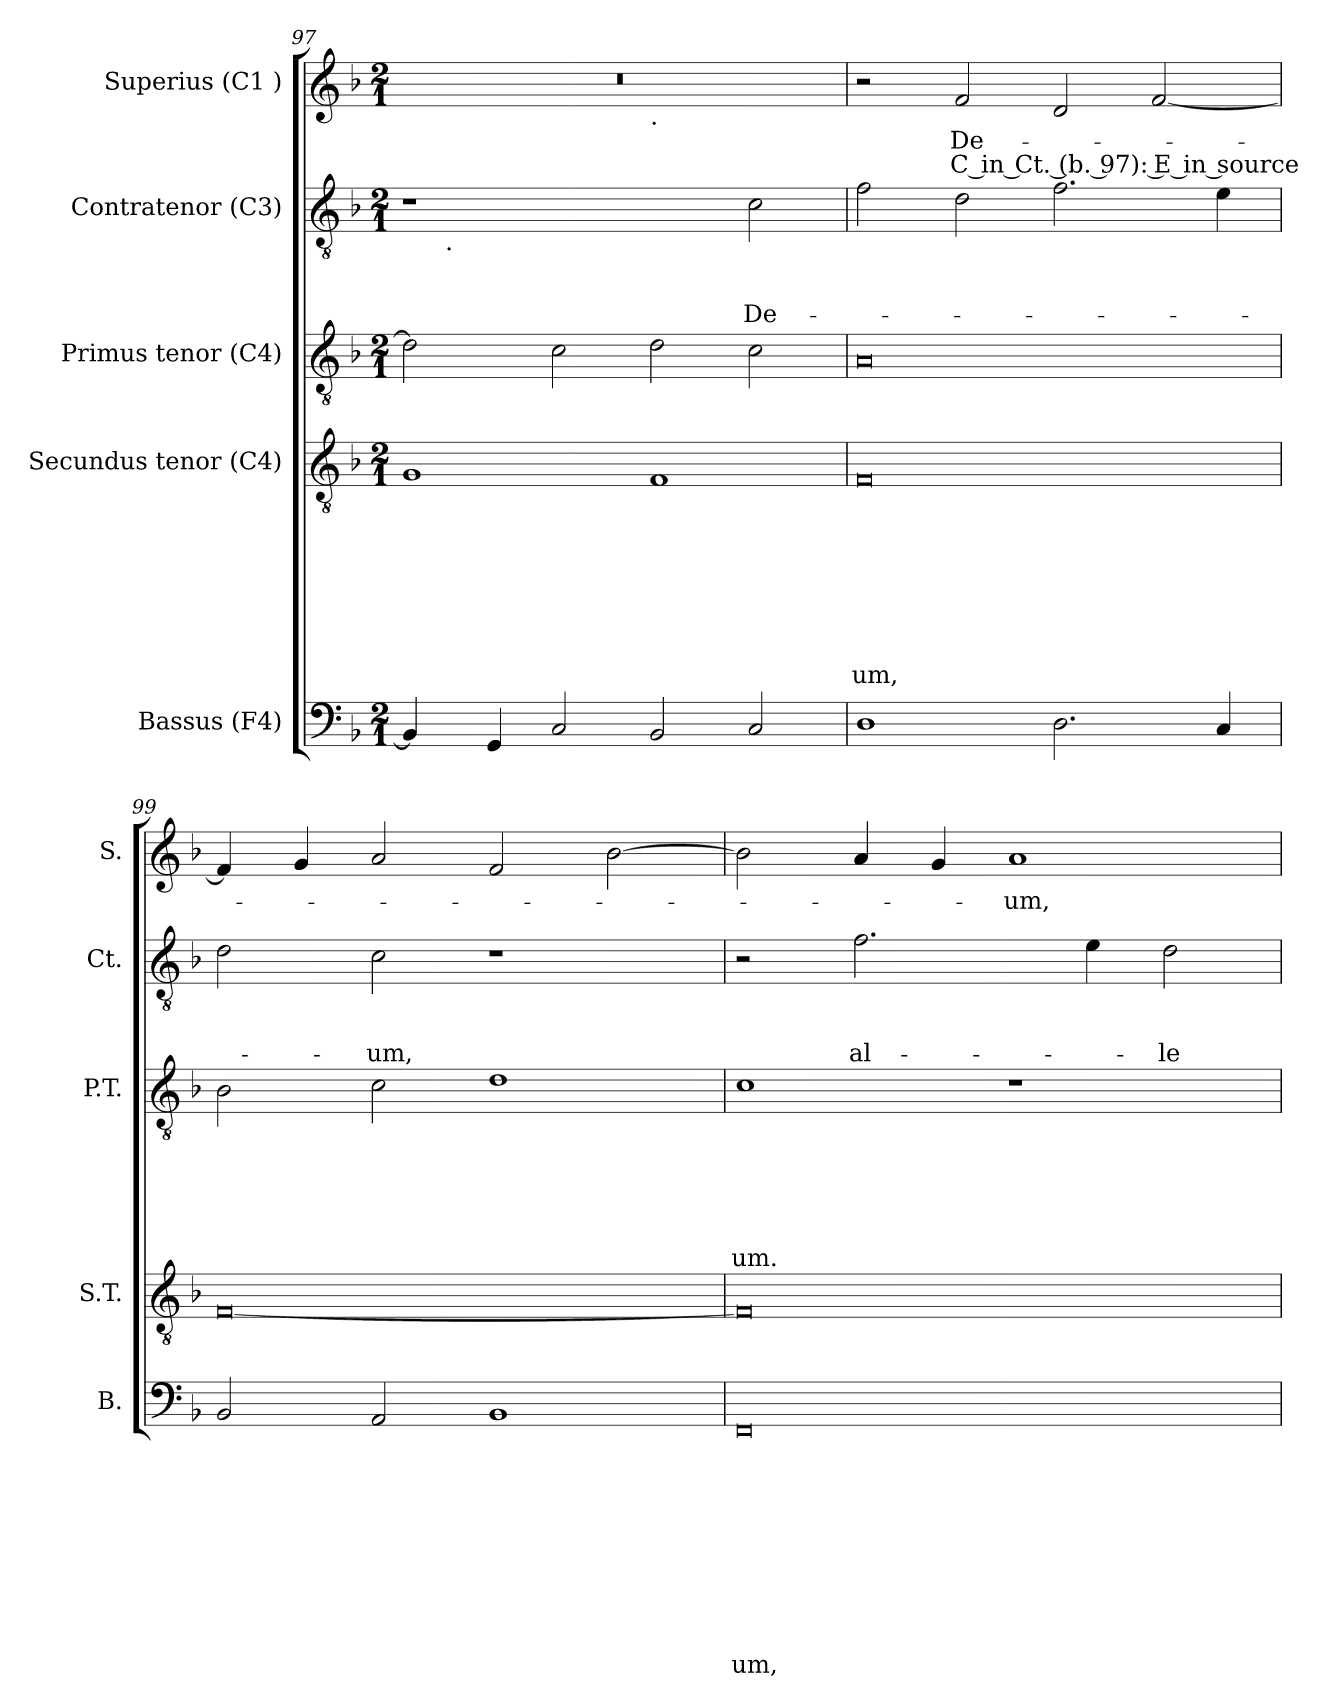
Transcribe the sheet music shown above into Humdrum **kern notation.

**kern	**text	**text	**text	**text	**text	**text	**text	**text	**text	**text	**kern	**text	**text	**text	**text	**text	**text	**text	**text	**kern	**text	**text	**text	**text	**text	**text	**kern	**text	**text	**text	**kern	**text	**text
*part5	*part5	*part5	*part5	*part5	*part5	*part5	*part5	*part5	*part5	*part5	*part4	*part4	*part4	*part4	*part4	*part4	*part4	*part4	*part4	*part3	*part3	*part3	*part3	*part3	*part3	*part3	*part2	*part2	*part2	*part2	*part1	*part1	*part1
*staff5	*staff5	*staff5	*staff5	*staff5	*staff5	*staff5	*staff5	*staff5	*staff5	*staff5	*staff4	*staff4	*staff4	*staff4	*staff4	*staff4	*staff4	*staff4	*staff4	*staff3	*staff3	*staff3	*staff3	*staff3	*staff3	*staff3	*staff2	*staff2	*staff2	*staff2	*staff1	*staff1	*staff1
*I"Bassus (F4)	*	*	*	*	*	*	*	*	*	*	*I"Secundus tenor (C4)	*	*	*	*	*	*	*	*	*I"Primus tenor (C4)	*	*	*	*	*	*	*I"Contratenor (C3)	*	*	*	*I"Superius (C1 )	*	*
*I'B.	*	*	*	*	*	*	*	*	*	*	*I'S.T.	*	*	*	*	*	*	*	*	*I'P.T.	*	*	*	*	*	*	*I'Ct.	*	*	*	*I'S.	*	*
*clefF4	*	*	*	*	*	*	*	*	*	*	*clefGv2	*	*	*	*	*	*	*	*	*clefGv2	*	*	*	*	*	*	*clefGv2	*	*	*	*clefG2	*	*
*k[b-]	*	*	*	*	*	*	*	*	*	*	*k[b-]	*	*	*	*	*	*	*	*	*k[b-]	*	*	*	*	*	*	*k[b-]	*	*	*	*k[b-]	*	*
*F:	*	*	*	*	*	*	*	*	*	*	*F:	*	*	*	*	*	*	*	*	*F:	*	*	*	*	*	*	*F:	*	*	*	*F:	*	*
*M2/1	*	*	*	*	*	*	*	*	*	*	*M2/1	*	*	*	*	*	*	*	*	*M2/1	*	*	*	*	*	*	*M2/1	*	*	*	*M2/1	*	*
=97	=97	=97	=97	=97	=97	=97	=97	=97	=97	=97	=97	=97	=97	=97	=97	=97	=97	=97	=97	=97	=97	=97	=97	=97	=97	=97	=97	=97	=97	=97	=97	=97	=97
*	*	*	*	*	*	*	*	*	*	*	*	*	*	*	*	*	*	*	*	*	*	*	*	*	*	*	*^	*	*	*	*^	*	*
4BB-/]	.	.	.	.	.	.	.	.	.	.	1G	.	.	.	.	.	.	.	.	2d\]	.	.	.	.	.	.	1r	8ryy	.	.	.	0r	1ryy	.	.
!	!	!	!	!	!	!	!	!	!	!	!	!	!	!	!	!	!	!	!	!	!	!	!	!	!	!	!	!LO:TX:b:t=.	!	!	!	!	!	!	!
.	.	.	.	.	.	.	.	.	.	.	.	.	.	.	.	.	.	.	.	.	.	.	.	.	.	.	.	1...ryy	.	.	.	.	.	.	.
4GG/	.	.	.	.	.	.	.	.	.	.	.	.	.	.	.	.	.	.	.	.	.	.	.	.	.	.	.	.	.	.	.	.	.	.	.
2C/	.	.	.	.	.	.	.	.	.	.	.	.	.	.	.	.	.	.	.	2c\	.	.	.	.	.	.	.	.	.	.	.	.	.	.	.
!	!	!	!	!	!	!	!	!	!	!	!	!	!	!	!	!	!	!	!	!	!	!	!	!	!	!	!	!	!	!	!	!	!LO:TX:b:t=.	!	!
2BB-/	.	.	.	.	.	.	.	.	.	.	1F	.	.	.	.	.	.	.	.	2d\	.	.	.	.	.	.	2ryy	.	.	.	.	.	1ryy	.	.
!	!	!	!	!	!	!	!	!	!	!	!	!	!	!	!	!	!	!	!	!	!	!	!	!	!	!	!	!	!	!	!LO:LY:b	!	!	!	!
2C/	.	.	.	.	.	.	.	.	.	.	.	.	.	.	.	.	.	.	.	2c\	.	.	.	.	.	.	2c\	.	.	.	De-	.	.	.	.
=98	=98	=98	=98	=98	=98	=98	=98	=98	=98	=98	=98	=98	=98	=98	=98	=98	=98	=98	=98	=98	=98	=98	=98	=98	=98	=98	=98	=98	=98	=98	=98	=98	=98	=98	=98
!	!	!	!	!	!	!	!	!	!	!	!	!	!	!	!	!	!	!	!LO:LY:b	!	!	!	!	!	!	!	!	!	!	!	!	!	!	!	!
*	*	*	*	*	*	*	*	*	*	*	*	*	*	*	*	*	*	*	*	*	*	*	*	*	*	*	*v	*v	*	*	*	*	*	*	*
*	*	*	*	*	*	*	*	*	*	*	*	*	*	*	*	*	*	*	*	*	*	*	*	*	*	*	*	*	*	*	*v	*v	*	*
1D	.	.	.	.	.	.	.	.	.	.	0F	.	.	.	.	.	.	.	-um,	0A	.	.	.	.	.	.	2f\	.	.	.	2r	.	.
!	!	!	!	!	!	!	!	!	!	!	!	!	!	!	!	!	!	!	!	!	!	!	!	!	!	!	!	!	!	!	!	!LO:LY:b	!LO:LY:b
.	.	.	.	.	.	.	.	.	.	.	.	.	.	.	.	.	.	.	.	.	.	.	.	.	.	.	2d\	.	.	.	2f/	De-	C in Ct. (b. 97): E in source
2.D\	.	.	.	.	.	.	.	.	.	.	.	.	.	.	.	.	.	.	.	.	.	.	.	.	.	.	2.f\	.	.	.	2d/	.	.
.	.	.	.	.	.	.	.	.	.	.	.	.	.	.	.	.	.	.	.	.	.	.	.	.	.	.	.	.	.	.	[<2f/	.	.
4C/	.	.	.	.	.	.	.	.	.	.	.	.	.	.	.	.	.	.	.	.	.	.	.	.	.	.	4e\	.	.	.	.	.	.
!!LO:LB:g=z
=99	=99	=99	=99	=99	=99	=99	=99	=99	=99	=99	=99	=99	=99	=99	=99	=99	=99	=99	=99	=99	=99	=99	=99	=99	=99	=99	=99	=99	=99	=99	=99	=99	=99
2BB-/	.	.	.	.	.	.	.	.	.	.	[<0F	.	.	.	.	.	.	.	.	2B-\	.	.	.	.	.	.	2d\	.	.	.	4f/]	.	.
.	.	.	.	.	.	.	.	.	.	.	.	.	.	.	.	.	.	.	.	.	.	.	.	.	.	.	.	.	.	.	4g/	.	.
!	!	!	!	!	!	!	!	!	!	!	!	!	!	!	!	!	!	!	!	!	!	!	!	!	!	!	!	!	!	!LO:LY:b	!	!	!
2AA/	.	.	.	.	.	.	.	.	.	.	.	.	.	.	.	.	.	.	.	2c\	.	.	.	.	.	.	2c\	.	.	-um,	2a/	.	.
1BB-	.	.	.	.	.	.	.	.	.	.	.	.	.	.	.	.	.	.	.	1d	.	.	.	.	.	.	1r	.	.	.	2f/	.	.
.	.	.	.	.	.	.	.	.	.	.	.	.	.	.	.	.	.	.	.	.	.	.	.	.	.	.	.	.	.	.	[>2b-\	.	.
=100	=100	=100	=100	=100	=100	=100	=100	=100	=100	=100	=100	=100	=100	=100	=100	=100	=100	=100	=100	=100	=100	=100	=100	=100	=100	=100	=100	=100	=100	=100	=100	=100	=100
!	!	!	!	!	!	!	!	!	!	!LO:LY:b	!	!	!	!	!	!	!	!	!	!	!	!	!	!	!	!LO:LY:b	!	!	!	!	!	!	!
0FF	.	.	.	.	.	.	.	.	.	-um,	0F]	.	.	.	.	.	.	.	.	1c	.	.	.	.	.	-um.	2r	.	.	.	2b-\]	.	.
!	!	!	!	!	!	!	!	!	!	!	!	!	!	!	!	!	!	!	!	!	!	!	!	!	!	!	!	!	!	!LO:LY:b	!	!	!
.	.	.	.	.	.	.	.	.	.	.	.	.	.	.	.	.	.	.	.	.	.	.	.	.	.	.	2.f\	.	.	al-	4a/	.	.
.	.	.	.	.	.	.	.	.	.	.	.	.	.	.	.	.	.	.	.	.	.	.	.	.	.	.	.	.	.	.	4g/	.	.
!	!	!	!	!	!	!	!	!	!	!	!	!	!	!	!	!	!	!	!	!	!	!	!	!	!	!	!	!	!	!	!	!LO:LY:b	!
.	.	.	.	.	.	.	.	.	.	.	.	.	.	.	.	.	.	.	.	1r	.	.	.	.	.	.	.	.	.	.	1a	-um,	.
.	.	.	.	.	.	.	.	.	.	.	.	.	.	.	.	.	.	.	.	.	.	.	.	.	.	.	4e\	.	.	.	.	.	.
!	!	!	!	!	!	!	!	!	!	!	!	!	!	!	!	!	!	!	!	!	!	!	!	!	!	!	!	!	!	!LO:LY:b	!	!	!
.	.	.	.	.	.	.	.	.	.	.	.	.	.	.	.	.	.	.	.	.	.	.	.	.	.	.	2d\	.	.	-le-	.	.	.
=	=	=	=	=	=	=	=	=	=	=	=	=	=	=	=	=	=	=	=	=	=	=	=	=	=	=	=	=	=	=	=	=	=
*-	*-	*-	*-	*-	*-	*-	*-	*-	*-	*-	*-	*-	*-	*-	*-	*-	*-	*-	*-	*-	*-	*-	*-	*-	*-	*-	*-	*-	*-	*-	*-	*-	*-
